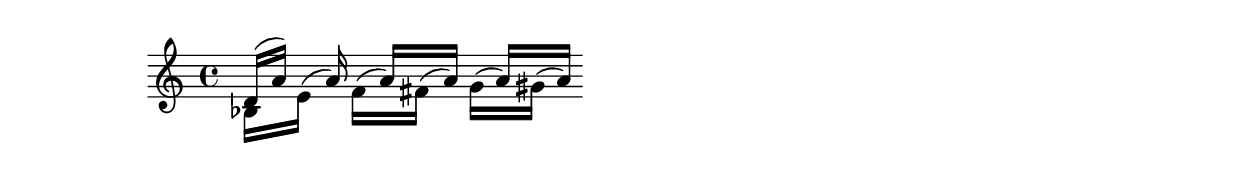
%% Do not edit this file; it is auto-generated from LSR http://lsr.dsi.unimi.it
%% This file is in the public domain.
\version "2.13.0"

\header {
  lsrtags = "expressive-marks, keyboards, unfretted-strings"

  texidoces = "
En determinadas situaciones es necesario crear ligaduras de
expresión entre notas que están en voces distintas.

La solución es añadir notas invisibles a una de las voces
utilizando @code{\\hideNotes}.

Este ejemplo es el compás 235 de la Chacona de la segunda Partita
para violín solo, BWV 1004, de Bach.

"
  doctitlees = "Hacer ligaduras entre voces distintas"

  texidoc = "
In some situations, it may be necessary to create slurs between notes
from different voices.

The solution is to add invisible notes to one of the voices, using
@code{\\hideNotes}.

This example is measure 235 of the Ciaconna from Bach's 2nd Partita for
solo violin, BWV 1004.

"
  doctitle = "Creating slurs across voices"
} % begin verbatim

\relative c' {
  <<
    {
      d16( a') s a s a[ s a] s a[ s a]
    }
    \\
    {
      \slurUp
      bes,16[ s e](
      \hideNotes a)
      \unHideNotes f[(
      \hideNotes a)
      \unHideNotes fis](
      \hideNotes a)
      \unHideNotes g[(
      \hideNotes a)
      \unHideNotes gis](
      \hideNotes a)
    }
  >>
}
